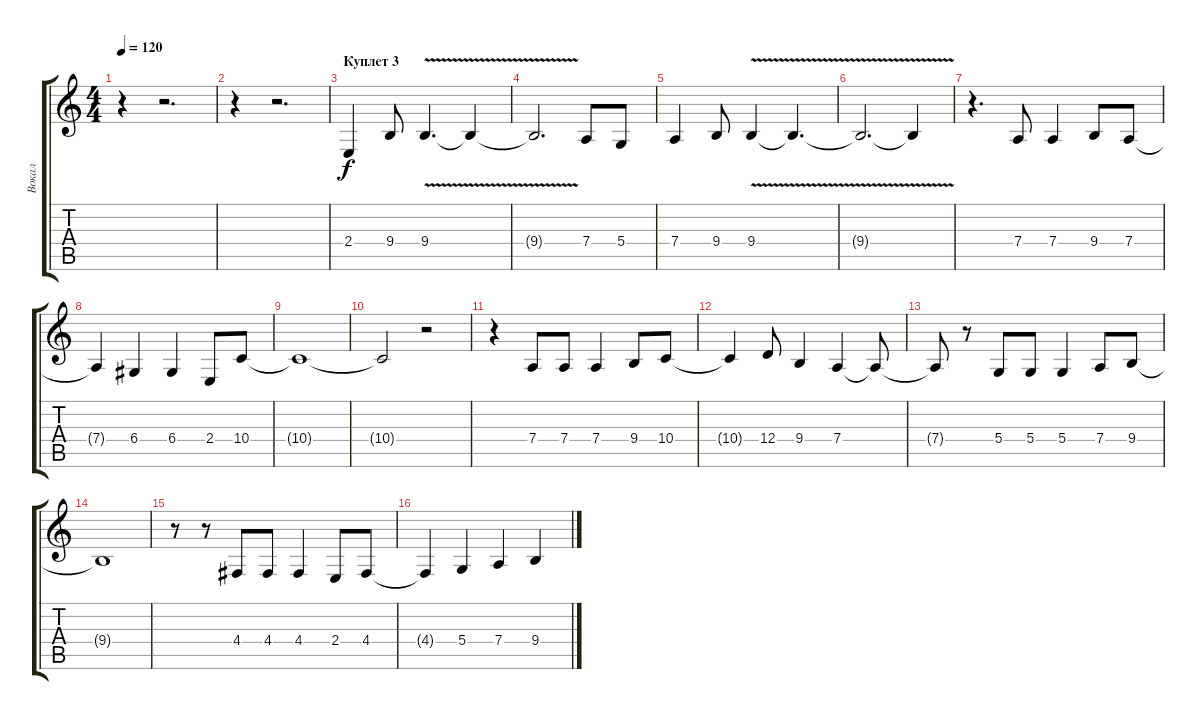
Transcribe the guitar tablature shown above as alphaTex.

\track ("Вокал" "Вокал") {instrument baritonesax}
\staff {score tabs}
\tuning (E4 B3 G3 D3 A2 E2) {hide}
\ts (4 4)
\tempo 120
\clef g2
\ks c
r.4{dy f} r.2{d} |
r.4 r.2{d} |
\section ("" "Куплет 3")
2.4.4 9.4.8 9.4{v}.4{d} 9.4{v t}.4 |
9.4{v t}.2{d} 7.4.8 5.4.8 |
7.4.4 9.4.8 9.4{v}.4 9.4{v t}.4{d} |
9.4{v t}.2{d} 9.4{v t}.4 |
r.4{d} 7.4.8 7.4.4 9.4.8 7.4.8 |
7.4{t}.4 6.4.4 6.4.4 2.4.8 10.4.8 |
10.4{t}.1 |
10.4{t}.2 r.2 |
r.4 7.4.8 7.4.8 7.4.4 9.4.8 10.4.8 |
10.4{t}.4 12.4.8 9.4.4 7.4.4 7.4{t}.8 |
7.4{t}.8 r.8 5.4.8 5.4.8 5.4.4 7.4.8 9.4.8 |
9.4{t}.1 |
r.8 r.8 4.4.8 4.4.8 4.4.4 2.4.8 4.4.8 |
4.4{t}.4 5.4.4 7.4.4 9.4.4
